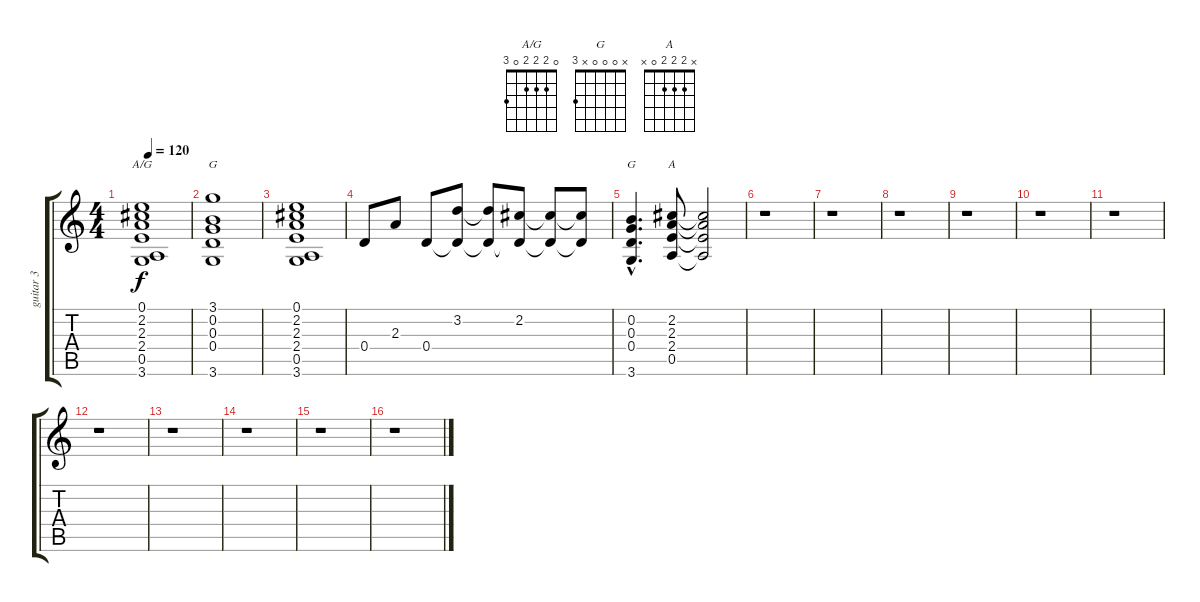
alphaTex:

\track ("guitar 3" "guitar 3") {instrument electricguitarclean}
\staff {score tabs}
\tuning (E4 B3 G3 D3 A2 E2) {hide}
\chord ("A/G" 0 2 2 2 0 3)
\chord ("G" 3 0 0 0 x 3)
\chord ("G" x 0 0 0 x 3)
\chord ("A" x 2 2 2 0 x)
\ts (4 4)
\tempo 120
\clef g2
\ks c
(0.1 2.2 2.3 2.4 0.5 3.6).1{ch "A/G" dy f} |
(3.1 0.2 0.3 0.4 3.6).1{ch "G"} |
(0.1 2.2 2.3 2.4 0.5 3.6).1 |
0.4.8 2.3.8 0.4.8 (3.2 0.4{t}).8 (3.2{t} 0.4{t}).8 (2.2 0.4{t}).8 (2.2{t} 0.4{t}).8 (2.2{t} 0.4{t}).8 |
(0.2{hac} 0.3{hac} 0.4{hac} 3.6{hac}).4{d ch "G"} (2.2 2.3 2.4 0.5).8{ch "A"} (2.2{t} 2.3{t} 2.4{t} 0.5{t}).2 |
r.1 |
r.1 |
r.1 |
r.1 |
r.1 |
r.1 |
r.1 |
r.1 |
r.1 |
r.1 |
r.1
